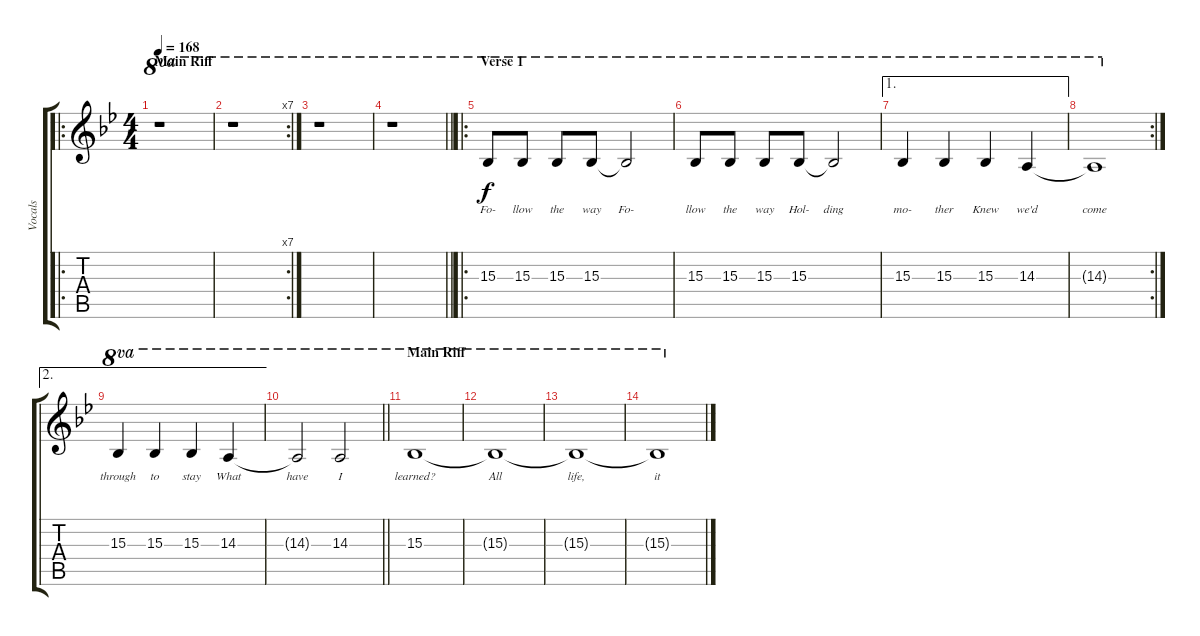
\track ("Vocals" "Vocals") {instrument pad4choir}
\staff {score tabs}
\tuning (E4 C4 G3 C3 G2 C2) {hide}
\ro
\ts (4 4)
\section ("" "Main Riff")
\tempo 168
\clef g2
\ks bb
r.1{ot 8va dy f} |
\rc 7
r.1{ot 8va} |
r.1{ot 8va} |
\barLineRight lightlight
r.1{ot 8va} |
\ro
\section ("" "Verse 1")
15.3.8{ot 8va lyrics (0 "Fo-") lyrics (1 "") lyrics (2 "") lyrics (3 "") lyrics (4 "")} 15.3.8{ot 8va lyrics (0 "llow") lyrics (1 "") lyrics (2 "") lyrics (3 "") lyrics (4 "")} 15.3.8{ot 8va lyrics (0 "the") lyrics (1 "") lyrics (2 "") lyrics (3 "") lyrics (4 "")} 15.3.8{ot 8va lyrics (0 "way") lyrics (1 "") lyrics (2 "") lyrics (3 "") lyrics (4 "")} 15.3{t}.2{ot 8va lyrics (0 "Fo-") lyrics (1 "") lyrics (2 "") lyrics (3 "") lyrics (4 "")} |
15.3.8{ot 8va lyrics (0 "llow") lyrics (1 "") lyrics (2 "") lyrics (3 "") lyrics (4 "")} 15.3.8{ot 8va lyrics (0 "the") lyrics (1 "") lyrics (2 "") lyrics (3 "") lyrics (4 "")} 15.3.8{ot 8va lyrics (0 "way") lyrics (1 "") lyrics (2 "") lyrics (3 "") lyrics (4 "")} 15.3.8{ot 8va lyrics (0 "Hol-") lyrics (1 "") lyrics (2 "") lyrics (3 "") lyrics (4 "")} 15.3{t}.2{ot 8va lyrics (0 "ding") lyrics (1 "") lyrics (2 "") lyrics (3 "") lyrics (4 "")} |
\ae 1
15.3.4{ot 8va lyrics (0 "mo-") lyrics (1 "") lyrics (2 "") lyrics (3 "") lyrics (4 "")} 15.3.4{ot 8va lyrics (0 "ther") lyrics (1 "") lyrics (2 "") lyrics (3 "") lyrics (4 "")} 15.3.4{ot 8va lyrics (0 "Knew") lyrics (1 "") lyrics (2 "") lyrics (3 "") lyrics (4 "")} 14.3.4{ot 8va lyrics (0 "we'd") lyrics (1 "") lyrics (2 "") lyrics (3 "") lyrics (4 "")} |
\rc 2
14.3{t}.1{ot 8va lyrics (0 "come") lyrics (1 "") lyrics (2 "") lyrics (3 "") lyrics (4 "")} |
\ae 2
15.3.4{ot 8va lyrics (0 "through") lyrics (1 "") lyrics (2 "") lyrics (3 "") lyrics (4 "")} 15.3.4{ot 8va lyrics (0 "to") lyrics (1 "") lyrics (2 "") lyrics (3 "") lyrics (4 "")} 15.3.4{ot 8va lyrics (0 "stay") lyrics (1 "") lyrics (2 "") lyrics (3 "") lyrics (4 "")} 14.3.4{ot 8va lyrics (0 "What") lyrics (1 "") lyrics (2 "") lyrics (3 "") lyrics (4 "")} |
\barLineRight lightlight
14.3{t}.2{ot 8va lyrics (0 "have") lyrics (1 "") lyrics (2 "") lyrics (3 "") lyrics (4 "")} 14.3.2{ot 8va lyrics (0 "I") lyrics (1 "") lyrics (2 "") lyrics (3 "") lyrics (4 "")} |
\section ("" "Main Riff")
15.3.1{ot 8va lyrics (0 "learned?") lyrics (1 "") lyrics (2 "") lyrics (3 "") lyrics (4 "")} |
15.3{t}.1{ot 8va lyrics (0 "All") lyrics (1 "") lyrics (2 "") lyrics (3 "") lyrics (4 "")} |
15.3{t}.1{ot 8va lyrics (0 "life,") lyrics (1 "") lyrics (2 "") lyrics (3 "") lyrics (4 "")} |
15.3{t}.1{ot 8va lyrics (0 "it") lyrics (1 "") lyrics (2 "") lyrics (3 "") lyrics (4 "")}
